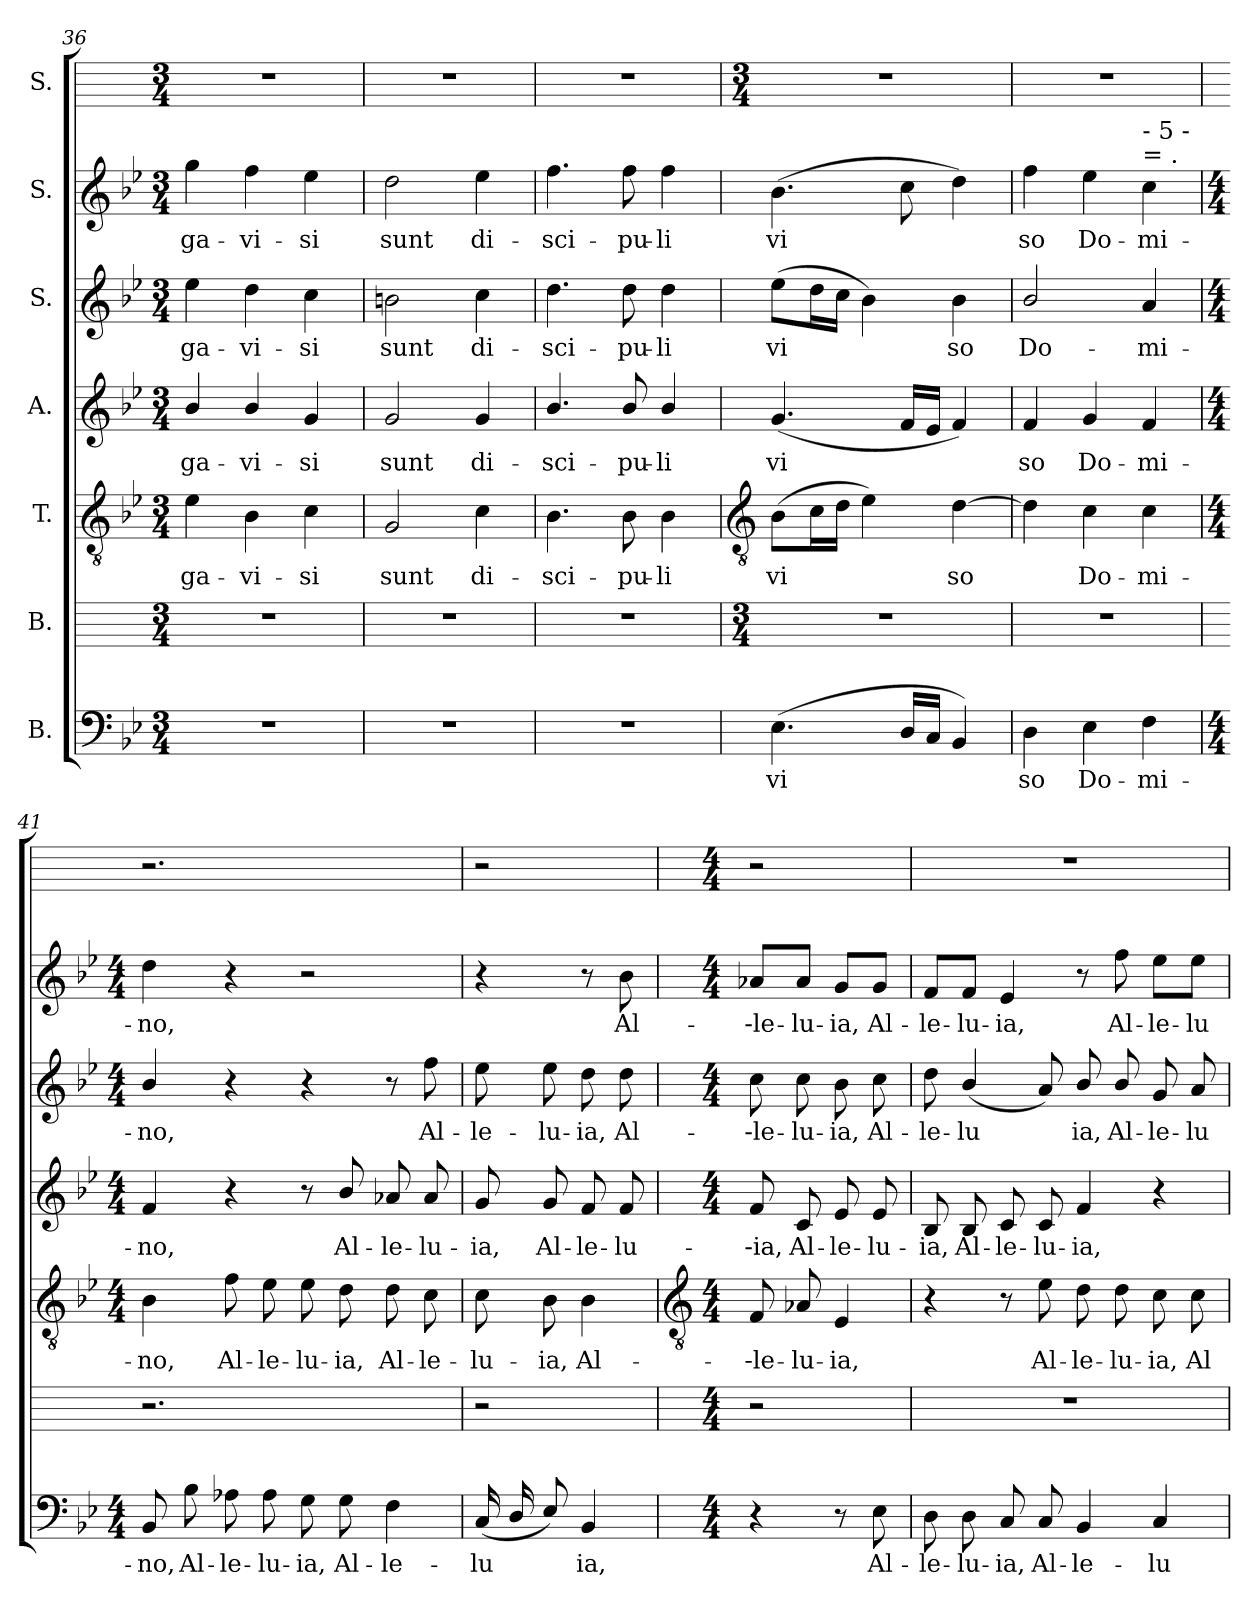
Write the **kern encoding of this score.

**kern	**text	**kern	**kern	**text	**kern	**text	**kern	**text	**kern	**text	**kern
*part7	*part7	*part6	*part5	*part5	*part4	*part4	*part3	*part3	*part2	*part2	*part1
*staff7	*staff7	*staff6	*staff5	*staff5	*staff4	*staff4	*staff3	*staff3	*staff2	*staff2	*staff1
*I"B.	*	*I"B.	*I"T.	*	*I"A.	*	*I"S.	*	*I"S.	*	*I"S.
*clefF4	*	*	*clefGv2	*	*clefG2	*	*clefG2	*	*clefG2	*	*
*k[b-e-]	*	*	*k[b-e-]	*	*k[b-e-]	*	*k[b-e-]	*	*k[b-e-]	*	*
*B-:	*	*	*B-:	*	*B-:	*	*B-:	*	*B-:	*	*
*M3/4	*	*M3/4	*M3/4	*	*M3/4	*	*M3/4	*	*M3/4	*	*M3/4
=36	=36	=36	=36	=36	=36	=36	=36	=36	=36	=36	=36
!LO:N:vis=1	!	!	!	!LO:LY:b	!	!LO:LY:b	!	!LO:LY:b	!	!LO:LY:b	!
2.r	.	2.r	4e-	ga-	4b-/	ga-	4ee-	ga-	4gg	ga-	2.r
!	!	!	!	!LO:LY:b	!	!LO:LY:b	!	!LO:LY:b	!	!LO:LY:b	!
.	.	.	4B-	-vi-	4b-/	-vi-	4dd	-vi-	4ff	-vi-	.
!	!	!	!	!LO:LY:b	!	!LO:LY:b	!	!LO:LY:b	!	!LO:LY:b	!
.	.	.	4c	-si	4g/	-si	4cc	-si	4ee-	-si	.
=37	=37	=37	=37	=37	=37	=37	=37	=37	=37	=37	=37
!LO:N:vis=1	!	!	!	!LO:LY:b	!	!LO:LY:b	!	!LO:LY:b	!	!LO:LY:b	!
2.r	.	2.r	2G	sunt	2g/	sunt	2bn	sunt	2dd	sunt	2.r
!	!	!	!	!LO:LY:b	!	!LO:LY:b	!	!LO:LY:b	!	!LO:LY:b	!
.	.	.	4c	di-	4g/	di-	4cc	di-	4ee-	di-	.
=38	=38	=38	=38	=38	=38	=38	=38	=38	=38	=38	=38
!LO:N:vis=1	!	!	!	!LO:LY:b	!	!LO:LY:b	!	!LO:LY:b	!	!LO:LY:b	!
2.r	.	2.r	4.B-	-sci-	4.b-/	-sci-	4.dd	-sci-	4.ff	-sci-	2.r
!	!	!	!	!LO:LY:b	!	!LO:LY:b	!	!LO:LY:b	!	!LO:LY:b	!
.	.	.	8B-	-pu-	8b-/	-pu-	8dd	-pu-	8ff	-pu-	.
!	!	!	!	!LO:LY:b	!	!LO:LY:b	!	!LO:LY:b	!	!LO:LY:b	!
.	.	.	4B-	-li	4b-/	-li	4dd	-li	4ff	-li	.
!!LO:LB:g=z
=39	=39	=39	=39	=39	=39	=39	=39	=39	=39	=39	=39
*	*	*	*clefGv2	*	*	*	*	*	*	*	*
*	*	*M3/4	*	*	*	*	*	*	*	*	*M3/4
!	!LO:LY:b	!	!	!LO:LY:b	!	!LO:LY:b	!	!LO:LY:b	!	!LO:LY:b	!
(<4.E-	vi	2.r	(>8B-L	vi	(<4.g	vi	(>8ee-L	vi	(>4.b-	vi	2.r
.	.	.	16cL	.	.	.	16ddL	.	.	.	.
.	.	.	16dJJ	.	.	.	16ccJJ	.	.	.	.
.	.	.	4e-)	.	.	.	4b-)	.	.	.	.
16DLL	.	.	.	.	16fLL	.	.	.	8cc	.	.
16CJJ	.	.	.	.	16e-JJ	.	.	.	.	.	.
!	!	!	!	!LO:LY:b	!	!	!	!LO:LY:b	!	!	!
4BB-)	.	.	[4d	so	4f)	.	4b-	so	4dd)	.	.
=40	=40	=40	=40	=40	=40	=40	=40	=40	=40	=40	=40
!	!LO:LY:b	!	!	!	!	!LO:LY:b	!	!LO:LY:b	!	!LO:LY:b	!
4D	so	2.r	4d]	.	4f	so	2b-/	Do-	4ff	so	2.r
!	!LO:LY:b	!	!	!LO:LY:b	!	!LO:LY:b	!	!	!	!LO:LY:b	!
4E-	Do-	.	4c	Do-	4g	Do-	.	.	4ee-	Do-	.
!	!	!	!	!	!	!	!	!	!LO:TX:a:t== .	!	!
!	!	!	!	!	!	!	!	!	!LO:TX:a:t=- 5 -	!	!
!	!LO:LY:b	!	!	!LO:LY:b	!	!LO:LY:b	!	!LO:LY:b	!	!LO:LY:b	!
4F	-mi-	.	4c	-mi-	4f	-mi-	4a/	-mi-	4cc	-mi-	.
=41	=41	=41	=41	=41	=41	=41	=41	=41	=41	=41	=41
*M4/4	*	*	*M4/4	*	*M4/4	*	*M4/4	*	*M4/4	*	*
!	!LO:LY:b	!	!	!LO:LY:b	!	!LO:LY:b	!	!LO:LY:b	!	!LO:LY:b	!
8BB-	-no,	2.r	4B-	-no,	4f	-no,	4b-/	-no,	4dd	-no,	2.r
!	!LO:LY:b	!	!	!	!	!	!	!	!	!	!
8B-	Al-	.	.	.	.	.	.	.	.	.	.
!	!LO:LY:b	!	!	!LO:LY:b	!	!	!	!	!	!	!
8A-X	-le-	.	8f	Al-	4r	.	4r	.	4r	.	.
!	!LO:LY:b	!	!	!LO:LY:b	!	!	!	!	!	!	!
8A-	-lu-	.	8e-	-le-	.	.	.	.	.	.	.
!	!LO:LY:b	!	!	!LO:LY:b	!	!	!	!	!	!	!
8G	-ia,	.	8e-	-lu-	8r	.	4r	.	2r	.	.
!	!LO:LY:b	!	!	!LO:LY:b	!	!LO:LY:b	!	!	!	!	!
8G	Al-	.	8d	-ia,	8b-/	Al-	.	.	.	.	.
!	!LO:LY:b	!	!	!LO:LY:b	!	!LO:LY:b	!	!	!	!	!
4F	-le-	4ryy	8d	Al-	8a-X	-le-	8r	.	.	.	4ryy
!	!	!	!	!LO:LY:b	!	!LO:LY:b	!	!LO:LY:b	!	!	!
.	.	.	8c	-le-	8a-	-lu-	8ff	Al-	.	.	.
=42	=42	=42	=42	=42	=42	=42	=42	=42	=42	=42	=42
!	!LO:LY:b	!	!	!LO:LY:b	!	!LO:LY:b	!	!LO:LY:b	!	!	!
(<16C/LL	-lu	2r	8c	-lu-	8g	-ia,	8ee-	-le-	4r	.	2r
16D/	.	.	.	.	.	.	.	.	.	.	.
!	!	!	!	!LO:LY:b	!	!LO:LY:b	!	!LO:LY:b	!	!	!
8E-/J)	.	.	8B-	-ia,	8g	Al-	8ee-	-lu-	.	.	.
!	!LO:LY:b	!	!	!LO:LY:b	!	!LO:LY:b	!	!LO:LY:b	!	!	!
4BB-	ia,	.	4B-	Al-	8f	-le-	8dd	-ia,	8r	.	.
!	!	!	!	!	!	!LO:LY:b	!	!LO:LY:b	!	!LO:LY:b	!
.	.	.	.	.	8f	-lu-	8dd	Al-	8b-	Al-	.
!!LO:LB:g=z
=43	=43	=43	=43	=43	=43	=43	=43	=43	=43	=43	=43
*	*	*	*clefGv2	*	*	*	*	*	*	*	*
*M4/4	*	*M4/4	*M4/4	*	*M4/4	*	*M4/4	*	*M4/4	*	*M4/4
!	!	!	!	!LO:LY:b	!	!LO:LY:b	!	!LO:LY:b	!	!LO:LY:b	!
4r	.	2r	8F	--le-	8f	--ia,	8cc	--le-	8a-X/L	--le-	2r
!	!	!	!	!LO:LY:b	!	!LO:LY:b	!	!LO:LY:b	!	!LO:LY:b	!
.	.	.	8A-X	-lu-	8c	Al-	8cc	-lu-	8a-/J	-lu-	.
!	!	!	!	!LO:LY:b	!	!LO:LY:b	!	!LO:LY:b	!	!LO:LY:b	!
8r	.	.	4E-	-ia,	8e-	-le-	8b-	-ia,	8g/L	-ia,	.
!	!LO:LY:b	!	!	!	!	!LO:LY:b	!	!LO:LY:b	!	!LO:LY:b	!
8E-	Al-	.	.	.	8e-	-lu-	8cc	Al-	8g/J	Al-	.
=44	=44	=44	=44	=44	=44	=44	=44	=44	=44	=44	=44
!	!LO:LY:b	!	!	!	!	!LO:LY:b	!	!LO:LY:b	!	!LO:LY:b	!
8D	-le-	1r	4r	.	8B-	-ia,	8dd	-le-	8f/L	-le-	1r
!	!LO:LY:b	!	!	!	!	!LO:LY:b	!	!LO:LY:b	!	!LO:LY:b	!
8D	-lu-	.	.	.	8B-	Al-	(<4b-/	-lu	8f/J	-lu-	.
!	!LO:LY:b	!	!	!	!	!LO:LY:b	!	!	!	!LO:LY:b	!
8C	-ia,	.	8r	.	8c	-le-	.	.	4e-	-ia,	.
!	!LO:LY:b	!	!	!LO:LY:b	!	!LO:LY:b	!	!	!	!	!
8C	Al-	.	8e-	Al-	8c	-lu-	8a)	.	.	.	.
!	!LO:LY:b	!	!	!LO:LY:b	!	!LO:LY:b	!	!LO:LY:b	!	!	!
4BB-	-le-	.	8d	-le-	4f	-ia,	8b-/	ia,	8r	.	.
!	!	!	!	!LO:LY:b	!	!	!	!LO:LY:b	!	!LO:LY:b	!
.	.	.	8d	-lu-	.	.	8b-/	Al-	8ff	Al-	.
!	!LO:LY:b	!	!	!LO:LY:b	!	!	!	!LO:LY:b	!	!LO:LY:b	!
4C	-lu-	.	8c	-ia,	4r	.	8g	-le-	8ee-\L	-le-	.
!	!	!	!	!LO:LY:b	!	!	!	!LO:LY:b	!	!LO:LY:b	!
.	.	.	8c	Al-	.	.	8a	-lu-	8ee-\J	-lu-	.
=	=	=	=	=	=	=	=	=	=	=	=
*-	*-	*-	*-	*-	*-	*-	*-	*-	*-	*-	*-
